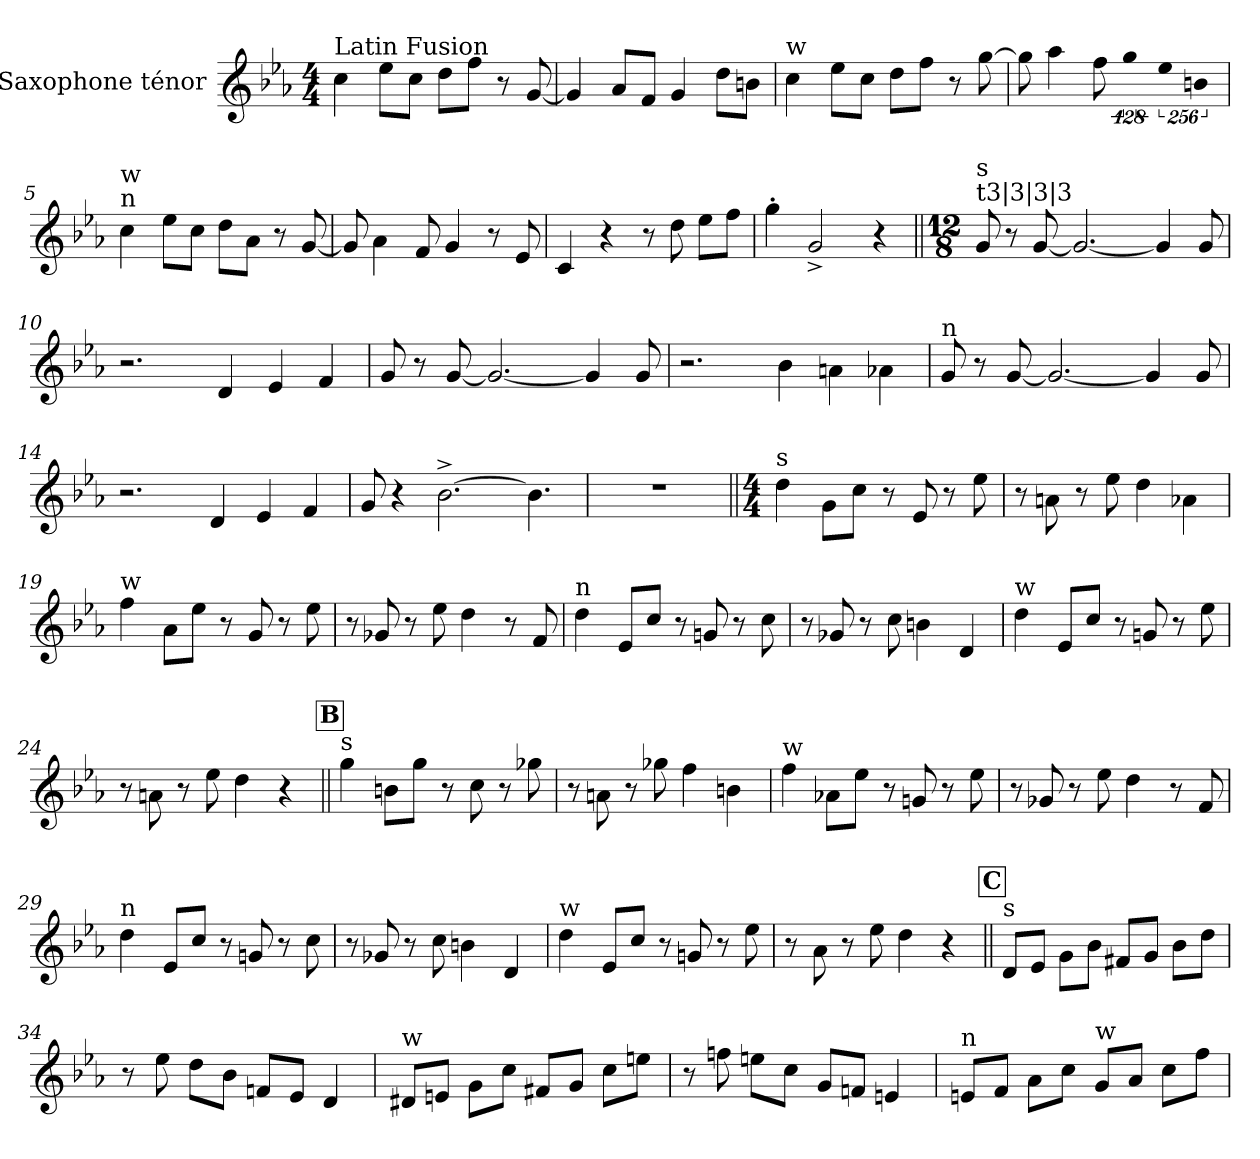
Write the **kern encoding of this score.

**kern
*part1
*staff1
*I"Saxophone ténor
*I'Sax. T.
!!LO:PB:g=z
*clefG2
*ITrd8c14
*k[b-e-a-]
*c:
*M4/4
*MM136
=1
!LO:TX:a:t=Latin Fusion
4ci\
8e-i\L
8ci\J
8di\L
8fi\J
8r
[<8Gi/
=2
4Gi/]
8A-i/L
8Fi/J
4Gi/
8di\L
8Bni\J
=3
!LO:TX:a:t=w
4ci\
8e-i\L
8ci\J
8di\L
8fi\J
8r
[>8gi\
=4
8gi\]
4a-i\
8fi\
!LO:N:vis=4
512%85gi\
!LO:N:vis=4
1024%171e-i\
!LO:N:vis=4
1024%171Bni\
!!LO:LB:g=z
=5
!LO:TX:a:t=n
!LO:TX:a:t=w
4ci\
8e-i\L
8ci\J
8di\L
8A-i\J
8r
[<8Gi/
=6
8Gi/]
4A-i\
8Fi/
4Gi/
8r
8E-i/
=7
4Ci/
4r
8r
8di\
8e-i\L
8fi\J
=8
4g'i\
2G^i/
4r
!!LO:LB:g=z
=9||
*M12/8
*MM204
!LO:TX:a:t=t3|3|3|3
!LO:TX:a:t=s
8Gi/
8r
[<8Gi/
2.Gi/_<
4Gi/]
8Gi/
=10
2.r
4Di/
4E-i/
4Fi/
=11
8Gi/
8r
[<8Gi/
2.Gi/_<
4Gi/]
8Gi/
=12
2.r
4B-i\
4Ani\
4A-Xi\
!!LO:LB:g=z
=13
!LO:TX:a:t=n
8Gi/
8r
[<8Gi/
2.Gi/_<
4Gi/]
8Gi/
=14
2.r
4Di/
4E-i/
4Fi/
!!LO:LB:g=z
=15
8Gi/
4r
[>2.B-^i\
4.B-i\]
=16
!LO:N:vis=1
1.r
!!LO:LB:g=z
=17||
!!LO:REH:place=s1:B:color=#000000:enc=box:fs=19.9975:t=A
*M4/4
*MM136
!LO:TX:a:t=s
4di\
8Gi\L
8ci\J
8r
8E-i/
8r
8e-i\
=18
8r
8Ani\
8r
8e-i\
4di\
4A-Xi\
=19
!LO:TX:a:t=w
4fi\
8A-i\L
8e-i\J
8r
8Gi/
8r
8e-i\
=20
8r
8G-Xi/
8r
8e-i\
4di\
8r
8Fi/
!!LO:LB:g=z
=21
!LO:TX:a:t=n
4di\
8E-i/L
8ci/J
8r
8Gni/
8r
8ci\
=22
8r
8G-Xi/
8r
8ci\
4Bni\
4Di/
=23
!LO:TX:a:t=w
4di\
8E-i/L
8ci/J
8r
8Gni/
8r
8e-i\
=24
8r
8Ani\
8r
8e-i\
4di\
4r
!!LO:LB:g=z
!!LO:REH:place=s1:B:color=#000000:enc=box:fs=19.9975:t=B
=25||
!LO:TX:a:t=s
4gi\
8Bni\L
8gi\J
8r
8ci\
8r
8g-Xi\
=26
8r
8Ani\
8r
8g-Xi\
4fi\
4Bni\
=27
!LO:TX:a:t=w
4fi\
8A-Xi\L
8e-i\J
8r
8Gni/
8r
8e-i\
=28
8r
8G-Xi/
8r
8e-i\
4di\
8r
8Fi/
!!LO:LB:g=z
=29
!LO:TX:a:t=n
4di\
8E-i/L
8ci/J
8r
8Gni/
8r
8ci\
=30
8r
8G-Xi/
8r
8ci\
4Bni\
4Di/
=31
!LO:TX:a:t=w
4di\
8E-i/L
8ci/J
8r
8Gni/
8r
8e-i\
=32
8r
8A-i\
8r
8e-i\
4di\
4r
!!LO:LB:g=z
!!LO:REH:place=s1:B:color=#000000:enc=box:fs=19.9975:t=C
=33||
!LO:TX:a:t=s
8Di/L
8E-i/J
8Gi\L
8B-i\J
8F#Xi/L
8Gi/J
8B-i\L
8di\J
=34
8r
8e-i\
8di\L
8B-i\J
8Fni/L
8E-i/J
4Di/
=35
!LO:TX:a:t=w
8D#Xi/L
8Eni/J
8Gi\L
8ci\J
8F#Xi/L
8Gi/J
8ci\L
8eni\J
=36
8r
8fni\
8eni\L
8ci\J
8Gi/L
8Fni/J
4Eni/
!!LO:LB:g=z
=37
!LO:TX:a:t=n
8Eni/L
8Fi/J
8A-i\L
8ci\J
!LO:TX:a:t=w
8Gi/L
8A-i/J
8ci\L
8fi\J
=
*-
